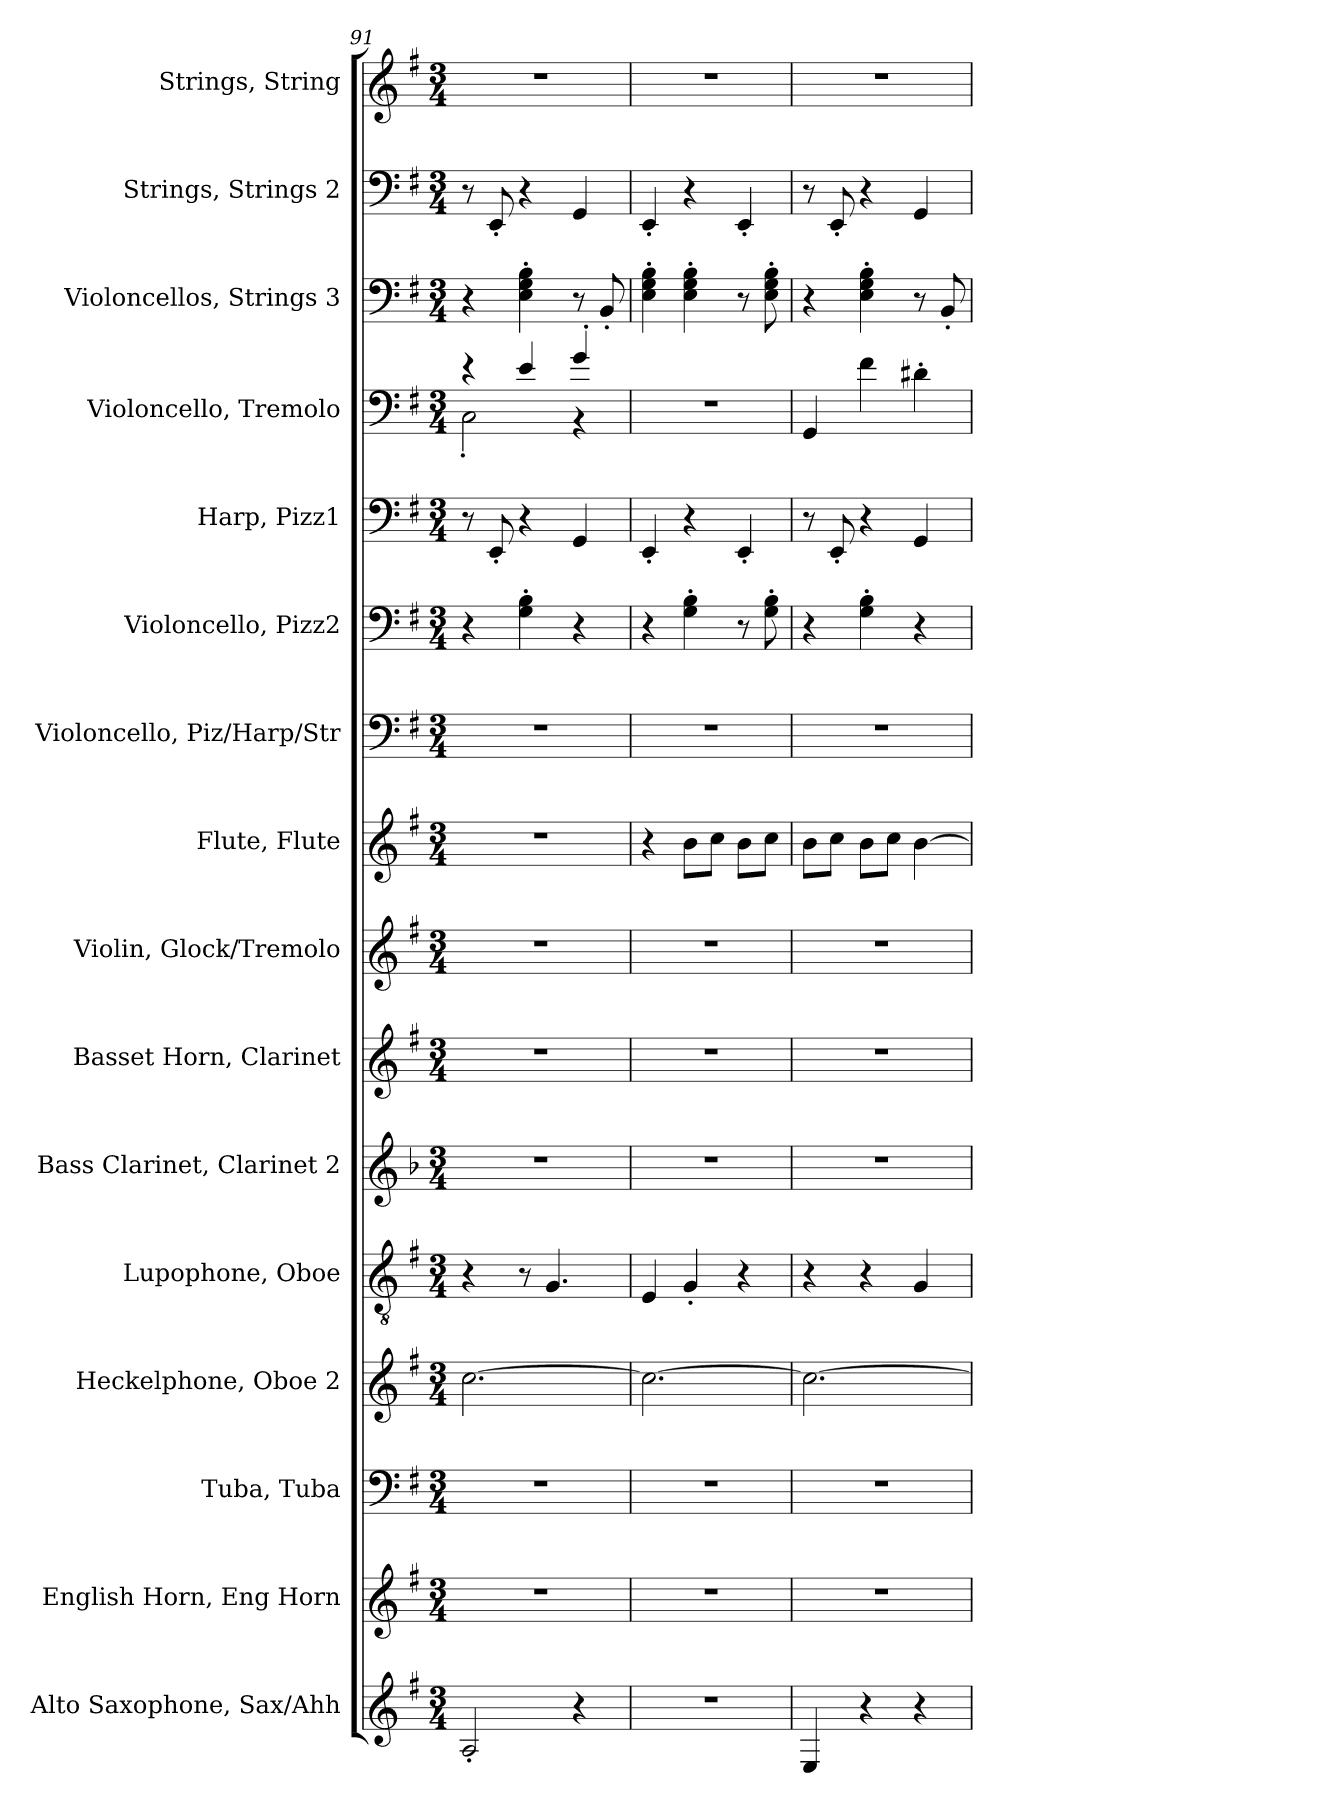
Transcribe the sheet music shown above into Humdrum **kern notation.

**kern	**kern	**kern	**kern	**kern	**kern	**kern	**kern	**kern	**kern	**kern	**kern	**kern	**kern	**kern	**kern
*part16	*part15	*part14	*part13	*part12	*part11	*part10	*part9	*part8	*part7	*part6	*part5	*part4	*part3	*part2	*part1
*staff16	*staff15	*staff14	*staff13	*staff12	*staff11	*staff10	*staff9	*staff8	*staff7	*staff6	*staff5	*staff4	*staff3	*staff2	*staff1
*I"Alto Saxophone, Sax/Ahh	*I"English Horn, Eng Horn	*I"Tuba, Tuba	*I"Heckelphone, Oboe 2	*I"Lupophone, Oboe	*I"Bass Clarinet, Clarinet 2	*I"Basset Horn, Clarinet	*I"Violin, Glock/Tremolo	*I"Flute, Flute	*I"Violoncello, Piz/Harp/Str	*I"Violoncello, Pizz2	*I"Harp, Pizz1	*I"Violoncello, Tremolo	*I"Violoncellos, Strings 3	*I"Strings, Strings 2	*I"Strings, String
*I'A. Sax.	*I'E. Hn.	*I'Tba.	*I'Hph.	*I'Lph.	*I'B. Cl.	*I'Ba. Hn.	*I'Vln.	*I'Fl.	*I'Vc.	*I'Vc.	*I'Hrp.	*I'Vc.	*I'Vcs.	*I'St.	*I'St.
*clefG2	*clefG2	*clefF4	*clefG2	*clefGv2	*clefG2	*clefG2	*clefG2	*clefG2	*clefF4	*clefF4	*clefF4	*clefF4	*clefF4	*clefF4	*clefG2
*ITrd5c9	*ITrd4c7	*	*ITrd7c12	*ITrd7c12	*ITrd8c14	*ITrd4c7	*	*	*	*	*	*	*	*	*
*k[b-e-]	*k[]	*k[f#]	*k[f#]	*k[f#]	*k[b-]	*k[]	*k[f#]	*k[f#]	*k[f#]	*k[f#]	*k[f#]	*k[f#]	*k[f#]	*k[f#]	*k[f#]
*M3/4	*M3/4	*M3/4	*M3/4	*M3/4	*M3/4	*M3/4	*M3/4	*M3/4	*M3/4	*M3/4	*M3/4	*M3/4	*M3/4	*M3/4	*M3/4
=91	=91	=91	=91	=91	=91	=91	=91	=91	=91	=91	=91	=91	=91	=91	=91
*	*	*	*	*	*	*	*	*	*	*	*	*^	*	*	*
2C'/	2.r	2.r	[2.c\	4r	2.r	2.r	2.r	2.r	2.r	4r	8r	4r	2C'\	4r	8r	2.r
.	.	.	.	.	.	.	.	.	.	.	8EE'/	.	.	.	8EE'/	.
.	.	.	.	8r	.	.	.	.	.	4G\' 4B\'	4r	4e/	.	4E\' 4G\' 4B\'	4r	.
.	.	.	.	4.GG/	.	.	.	.	.	.	.	.	.	.	.	.
4r	.	.	.	.	.	.	.	.	.	4r	4GG/	4g'/	4r	8r	4GG/	.
.	.	.	.	.	.	.	.	.	.	.	.	.	.	8BB'/	.	.
*	*	*	*	*	*	*	*	*	*	*	*	*v	*v	*	*	*
=92	=92	=92	=92	=92	=92	=92	=92	=92	=92	=92	=92	=92	=92	=92	=92
2.r	2.r	2.r	2.c\_	4EE/	2.r	2.r	2.r	4r	2.r	4r	4EE'/	2.r	4E\' 4G\' 4B\'	4EE'/	2.r
.	.	.	.	4GG'/	.	.	.	8b\L	.	4G\' 4B\'	4r	.	4E\' 4G\' 4B\'	4r	.
.	.	.	.	.	.	.	.	8cc\J	.	.	.	.	.	.	.
.	.	.	.	4r	.	.	.	8b\L	.	8r	4EE'/	.	8r	4EE'/	.
.	.	.	.	.	.	.	.	8cc\J	.	8G\' 8B\'	.	.	8E\' 8G\' 8B\'	.	.
!!LO:PB:g=z
=93	=93	=93	=93	=93	=93	=93	=93	=93	=93	=93	=93	=93	=93	=93	=93
4GG/	2.r	2.r	2.c\_	4r	2.r	2.r	2.r	8b\L	2.r	4r	8r	4GG/	4r	8r	2.r
.	.	.	.	.	.	.	.	8cc\J	.	.	8EE'/	.	.	8EE'/	.
4r	.	.	.	4r	.	.	.	8b\L	.	4G\' 4B\'	4r	4f#\	4E\' 4G\' 4B\'	4r	.
.	.	.	.	.	.	.	.	8cc\J	.	.	.	.	.	.	.
4r	.	.	.	4GG/	.	.	.	[4b\	.	4r	4GG/	4d#X'\	8r	4GG/	.
.	.	.	.	.	.	.	.	.	.	.	.	.	8BB'/	.	.
=	=	=	=	=	=	=	=	=	=	=	=	=	=	=	=
*-	*-	*-	*-	*-	*-	*-	*-	*-	*-	*-	*-	*-	*-	*-	*-
